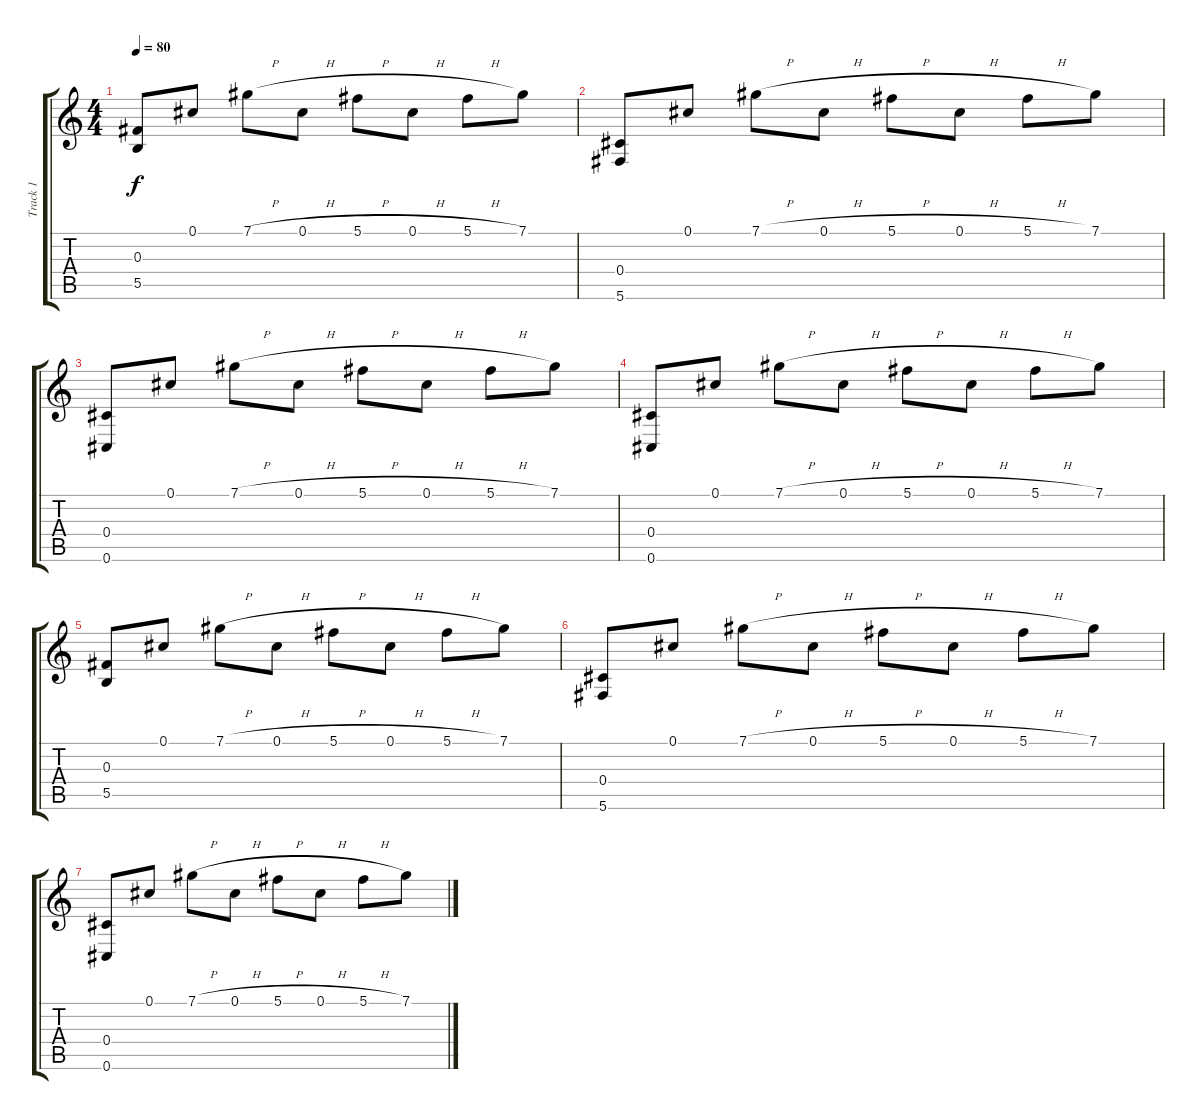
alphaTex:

\track ("Track 1" "Track 1") {instrument acousticguitarsteel}
\staff {score tabs}
\tuning (Db4 Bb3 Gb3 Db3 Gb2 Db2) {hide}
\ts (4 4)
\tempo 80
\clef g2
\ks c
(0.3 5.5).8{dy f} 0.1.8 7.1{h}.8 0.1{h}.8 5.1{h}.8 0.1{h}.8 5.1{h}.8 7.1.8 |
(0.4 5.6).8 0.1.8 7.1{h}.8 0.1{h}.8 5.1{h}.8 0.1{h}.8 5.1{h}.8 7.1.8 |
(0.4 0.6).8 0.1.8 7.1{h}.8 0.1{h}.8 5.1{h}.8 0.1{h}.8 5.1{h}.8 7.1.8 |
(0.4 0.6).8 0.1.8 7.1{h}.8 0.1{h}.8 5.1{h}.8 0.1{h}.8 5.1{h}.8 7.1.8 |
(0.3 5.5).8 0.1.8 7.1{h}.8 0.1{h}.8 5.1{h}.8 0.1{h}.8 5.1{h}.8 7.1.8 |
(0.4 5.6).8 0.1.8 7.1{h}.8 0.1{h}.8 5.1{h}.8 0.1{h}.8 5.1{h}.8 7.1.8 |
(0.4 0.6).8 0.1.8 7.1{h}.8 0.1{h}.8 5.1{h}.8 0.1{h}.8 5.1{h}.8 7.1.8
